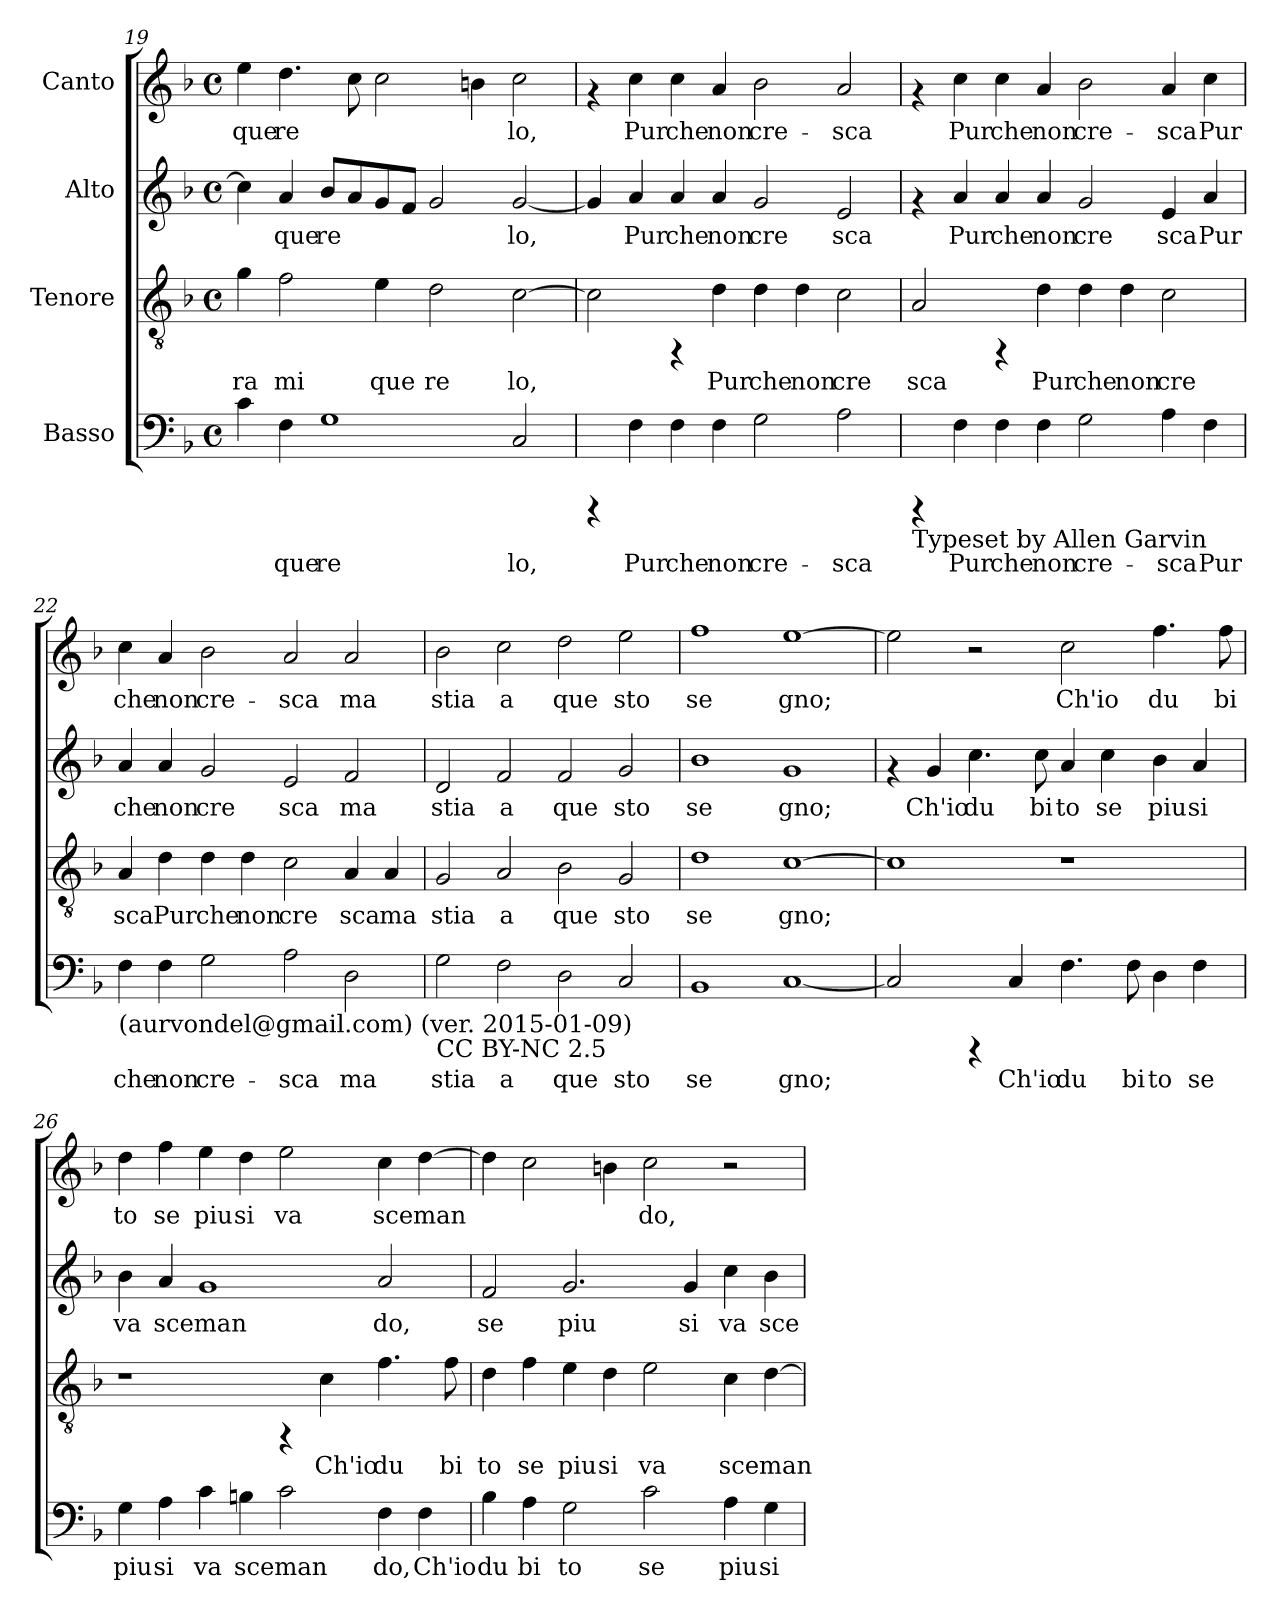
**kern	**text	**kern	**text	**kern	**text	**kern	**text
*part4	*part4	*part3	*part3	*part2	*part2	*part1	*part1
*staff4	*staff4	*staff3	*staff3	*staff2	*staff2	*staff1	*staff1
*I"Basso	*	*I"Tenore	*	*I"Alto	*	*I"Canto	*
*clefF4	*	*clefGv2	*	*clefG2	*	*clefG2	*
*k[b-]	*	*k[b-]	*	*k[b-]	*	*k[b-]	*
*F:	*	*F:	*	*F:	*	*F:	*
*M4/4	*	*M4/4	*	*M4/4	*	*M4/4	*
*met(c)	*	*met(c)	*	*met(c)	*	*met(c)	*
=19	=19	=19	=19	=19	=19	=19	=19
!	!LO:LY:b:cj	!	!LO:LY:b:cj	!	!LO:LY:b:cj	!	!LO:LY:b:cj
4c\	.	4g\	ra	4cc\]	.	4ee\	que
!	!LO:LY:b:cj	!	!LO:LY:b:cj	!	!LO:LY:b:cj	!	!LO:LY:b:cj
4F\	que	2f\	mi	4a/	que	4.dd\	re
!	!LO:LY:b:cj	!	!	!	!LO:LY:b:cj	!	!
1G	re	.	.	8b-/L	re	.	.
!	!	!	!	!	!LO:LY:b:cj	!	!LO:LY:b:cj
.	.	.	.	8a/	.	8cc\	.
!	!	!	!LO:LY:b:cj	!	!LO:LY:b:cj	!	!LO:LY:b:cj
.	.	4e\	que	8g/	.	2cc\	.
!	!	!	!	!	!LO:LY:b:cj	!	!
.	.	.	.	8f/J	.	.	.
!	!	!	!LO:LY:b:cj	!	!LO:LY:b:cj	!	!
.	.	2d\	re	2g/	.	.	.
!	!	!	!	!	!	!	!LO:LY:b:cj
.	.	.	.	.	.	4b\	.
!	!LO:LY:b:cj	!	!LO:LY:b:cj	!	!LO:LY:b:cj	!	!LO:LY:b:cj
2C/	lo,	[<2c\	lo,	[<2g/	lo,	2cc\	lo,
!!LO:LB:g=z
=20	=20	=20	=20	=20	=20	=20	=20
!	!	!	!LO:LY:b:cj	!	!LO:LY:b:cj	!	!
4rCCC	.	2c\]	.	4g/]	.	4rf	.
!	!LO:LY:b:cj	!	!	!	!LO:LY:b:cj	!	!LO:LY:b:cj
4F\	Pur	.	.	4a/	Pur	4cc\	Pur
!	!LO:LY:b:cj	!	!	!	!LO:LY:b:cj	!	!LO:LY:b:cj
4F\	che	4rFF	.	4a/	che	4cc\	che
!	!LO:LY:b:cj	!	!LO:LY:b:cj	!	!LO:LY:b:cj	!	!LO:LY:b:cj
4F\	non	4d\	Pur	4a/	non	4a/	non
!	!LO:LY:b:cj	!	!LO:LY:b:cj	!	!LO:LY:b:cj	!	!LO:LY:b:cj
2G\	cre-	4d\	che	2g/	cre	2b-\	cre-
!	!	!	!LO:LY:b:cj	!	!	!	!
.	.	4d\	non	.	.	.	.
!	!LO:LY:b:cj	!	!LO:LY:b:cj	!	!LO:LY:b:cj	!	!LO:LY:b:cj
2A\	-sca	2c\	cre	2e/	sca	2a/	-sca
=21	=21	=21	=21	=21	=21	=21	=21
!LO:TX:b:t=Typeset by Allen Garvin	!	!	!	!	!	!	!
!	!	!	!LO:LY:b:cj	!	!	!	!
4rCCC	.	2A/	sca	4rf	.	4rf	.
!	!LO:LY:b:cj	!	!	!	!LO:LY:b:cj	!	!LO:LY:b:cj
4F\	Pur	.	.	4a/	Pur	4cc\	Pur
!	!LO:LY:b:cj	!	!	!	!LO:LY:b:cj	!	!LO:LY:b:cj
4F\	che	4rFF	.	4a/	che	4cc\	che
!	!LO:LY:b:cj	!	!LO:LY:b:cj	!	!LO:LY:b:cj	!	!LO:LY:b:cj
4F\	non	4d\	Pur	4a/	non	4a/	non
!	!LO:LY:b:cj	!	!LO:LY:b:cj	!	!LO:LY:b:cj	!	!LO:LY:b:cj
2G\	cre-	4d\	che	2g/	cre	2b-\	cre-
!	!	!	!LO:LY:b:cj	!	!	!	!
.	.	4d\	non	.	.	.	.
!	!LO:LY:b:cj	!	!LO:LY:b:cj	!	!LO:LY:b:cj	!	!LO:LY:b:cj
4A\	-sca	2c\	cre	4e/	sca	4a/	-sca
!	!LO:LY:b:cj	!	!	!	!LO:LY:b:cj	!	!LO:LY:b:cj
4F\	Pur	.	.	4a/	Pur	4cc\	Pur
=22	=22	=22	=22	=22	=22	=22	=22
!LO:TX:b:t=(aurvondel@gmail.com) (ver. 2015-01-09)	!	!	!	!	!	!	!
!	!LO:LY:b:cj	!	!LO:LY:b:cj	!	!LO:LY:b:cj	!	!LO:LY:b:cj
4F\	che	4A/	sca	4a/	che	4cc\	che
!	!LO:LY:b:cj	!	!LO:LY:b:cj	!	!LO:LY:b:cj	!	!LO:LY:b:cj
4F\	non	4d\	Pur	4a/	non	4a/	non
!	!LO:LY:b:cj	!	!LO:LY:b:cj	!	!LO:LY:b:cj	!	!LO:LY:b:cj
2G\	cre-	4d\	che	2g/	cre	2b-\	cre-
!	!	!	!LO:LY:b:cj	!	!	!	!
.	.	4d\	non	.	.	.	.
!	!LO:LY:b:cj	!	!LO:LY:b:cj	!	!LO:LY:b:cj	!	!LO:LY:b:cj
2A\	-sca	2c\	cre	2e/	sca	2a/	-sca
!	!LO:LY:b:cj	!	!LO:LY:b:cj	!	!LO:LY:b:cj	!	!LO:LY:b:cj
2D\	ma	4A/	sca	2f/	ma	2a/	ma
!	!	!	!LO:LY:b:cj	!	!	!	!
.	.	4A/	ma	.	.	.	.
!!LO:PB:g=z
=23	=23	=23	=23	=23	=23	=23	=23
!LO:TX:b:t=CC BY-NC 2.5	!	!	!	!	!	!	!
!	!LO:LY:b:cj	!	!LO:LY:b:cj	!	!LO:LY:b:cj	!	!LO:LY:b:cj
2G\	stia	2G/	stia	2d/	stia	2b-\	stia
!	!LO:LY:b:cj	!	!LO:LY:b:cj	!	!LO:LY:b:cj	!	!LO:LY:b:cj
2F\	a	2A/	a	2f/	a	2cc\	a
!	!LO:LY:b:cj	!	!LO:LY:b:cj	!	!LO:LY:b:cj	!	!LO:LY:b:cj
2D\	que	2B-\	que	2f/	que	2dd\	que
!	!LO:LY:b:cj	!	!LO:LY:b:cj	!	!LO:LY:b:cj	!	!LO:LY:b:cj
2C/	sto	2G/	sto	2g/	sto	2ee\	sto
=24	=24	=24	=24	=24	=24	=24	=24
!	!LO:LY:b:cj	!	!LO:LY:b:cj	!	!LO:LY:b:cj	!	!LO:LY:b:cj
1BB-	se	1d	se	1b-	se	1ff	se
!	!LO:LY:b:cj	!	!LO:LY:b:cj	!	!LO:LY:b:cj	!	!LO:LY:b:cj
[<1C	gno;	[>1c	gno;	1g	gno;	[>1ee	gno;
=25	=25	=25	=25	=25	=25	=25	=25
!	!LO:LY:b:cj	!	!LO:LY:b:cj	!	!	!	!LO:LY:b:cj
2C/]	.	1c]	.	4rf	.	2ee\]	.
!	!	!	!	!	!LO:LY:b:cj	!	!
.	.	.	.	4g/	Ch'io	.	.
!	!	!	!	!	!LO:LY:b:cj	!	!
4rCCC	.	.	.	4.cc\	du	2r	.
!	!LO:LY:b:cj	!	!	!	!	!	!
4C/	Ch'io	.	.	.	.	.	.
!	!	!	!	!	!LO:LY:b:cj	!	!
.	.	.	.	8cc\	bi	.	.
!	!LO:LY:b:cj	!	!	!	!LO:LY:b:cj	!	!LO:LY:b:cj
4.F\	du	1r	.	4a/	to	2cc\	Ch'io
!	!	!	!	!	!LO:LY:b:cj	!	!
.	.	.	.	4cc\	se	.	.
!	!LO:LY:b:cj	!	!	!	!	!	!
8F\	bi	.	.	.	.	.	.
!	!LO:LY:b:cj	!	!	!	!LO:LY:b:cj	!	!LO:LY:b:cj
4D\	to	.	.	4b-\	piu	4.ff\	du
!	!LO:LY:b:cj	!	!	!	!LO:LY:b:cj	!	!
4F\	se	.	.	4a/	si	.	.
!	!	!	!	!	!	!	!LO:LY:b:cj
.	.	.	.	.	.	8ff\	bi
=26	=26	=26	=26	=26	=26	=26	=26
!	!LO:LY:b:cj	!	!	!	!LO:LY:b:cj	!	!LO:LY:b:cj
4G\	piu	1r	.	4b-\	va	4dd\	to
!	!LO:LY:b:cj	!	!	!	!LO:LY:b:cj	!	!LO:LY:b:cj
4A\	si	.	.	4a/	sce	4ff\	se
!	!LO:LY:b:cj	!	!	!	!LO:LY:b:cj	!	!LO:LY:b:cj
4c\	va	.	.	1g	man	4ee\	piu
!	!LO:LY:b:cj	!	!	!	!	!	!LO:LY:b:cj
4Bn\	sce	.	.	.	.	4dd\	si
!	!LO:LY:b:cj	!	!	!	!	!	!LO:LY:b:cj
2c\	man	4rFF	.	.	.	2ee\	va
!	!	!	!LO:LY:b:cj	!	!	!	!
.	.	4c\	Ch'io	.	.	.	.
!	!LO:LY:b:cj	!	!LO:LY:b:cj	!	!LO:LY:b:cj	!	!LO:LY:b:cj
4F\	do,	4.f\	du	2a/	do,	4cc\	sce
!	!LO:LY:b:cj	!	!	!	!	!	!LO:LY:b:cj
4F\	Ch'io	.	.	.	.	[<4dd\	man
!	!	!	!LO:LY:b:cj	!	!	!	!
.	.	8f\	bi	.	.	.	.
!!LO:LB:g=z
=27	=27	=27	=27	=27	=27	=27	=27
!	!LO:LY:b:cj	!	!LO:LY:b:cj	!	!LO:LY:b:cj	!	!LO:LY:b:cj
4B-\	du	4d\	to	2f/	se	4dd\]	.
!	!LO:LY:b:cj	!	!LO:LY:b:cj	!	!	!	!LO:LY:b:cj
4A\	bi	4f\	se	.	.	2cc\	.
!	!LO:LY:b:cj	!	!LO:LY:b:cj	!	!LO:LY:b:cj	!	!
2G\	to	4e\	piu	2.g/	piu	.	.
!	!	!	!LO:LY:b:cj	!	!	!	!LO:LY:b:cj
.	.	4d\	si	.	.	4b\	.
!	!LO:LY:b:cj	!	!LO:LY:b:cj	!	!	!	!LO:LY:b:cj
2c\	se	2e\	va	.	.	2cc\	do,
!	!	!	!	!	!LO:LY:b:cj	!	!
.	.	.	.	4g/	si	.	.
!	!LO:LY:b:cj	!	!LO:LY:b:cj	!	!LO:LY:b:cj	!	!
4A\	piu	4c\	sce	4cc\	va	2r	.
!	!LO:LY:b:cj	!	!LO:LY:b:cj	!	!LO:LY:b:cj	!	!
4G\	si	[>4d\	man	4b-\	sce-	.	.
=	=	=	=	=	=	=	=
*-	*-	*-	*-	*-	*-	*-	*-
